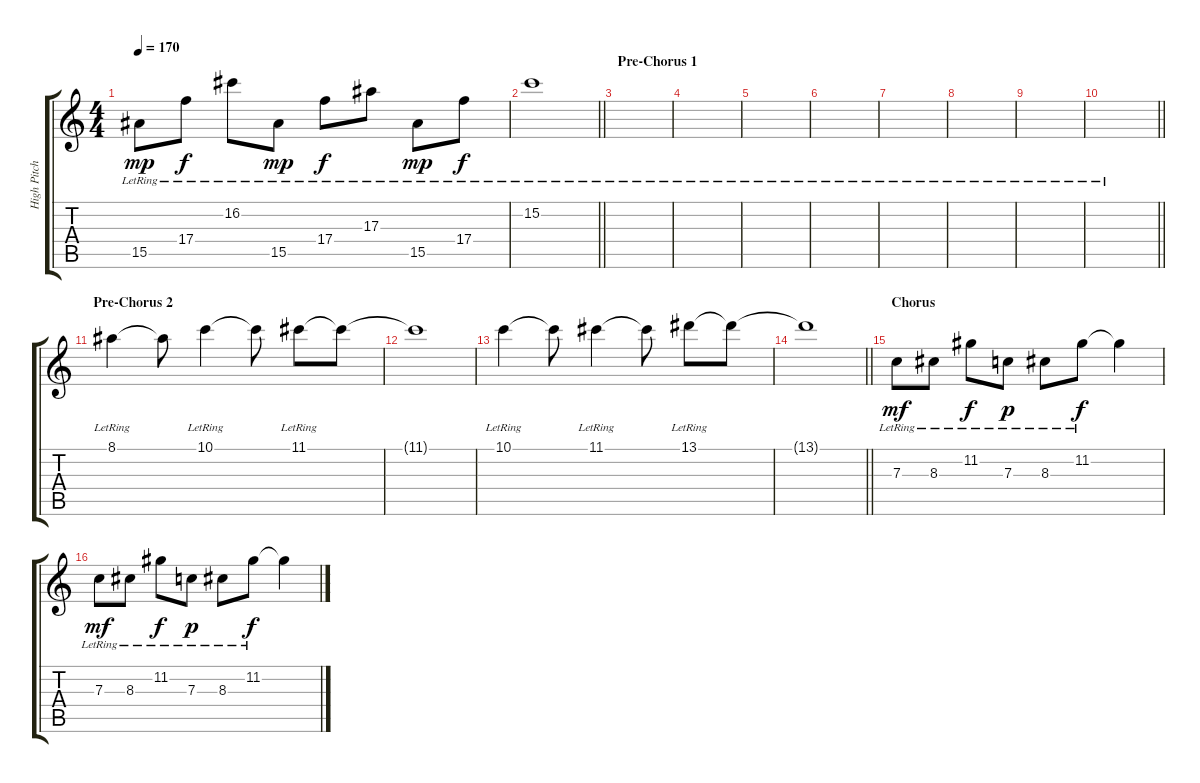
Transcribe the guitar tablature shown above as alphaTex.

\track ("High Pitch Piano" "High Pitch") {instrument acousticgrandpiano}
\staff {score tabs}
\tuning (D5 A4 F4 C4 G3 D3) {hide}
\ts (4 4)
\tempo 170
\clef g2
\ks c
15.5{lr}.8{dy mp} 17.4{lr}.8{dy f} 16.2{lr}.8 15.5{lr}.8{dy mp} 17.4{lr}.8{dy f} 17.3{lr}.8 15.5{lr}.8{dy mp} 17.4{lr}.8{dy f} |
\barLineRight lightlight
15.2{lr}.1 |
\section ("" "Pre-Chorus 1")
|
|
|
|
|
|
|
\barLineRight lightlight
|
\section ("" "Pre-Chorus 2")
8.1{lr}.4 8.1{t}.8 10.1{lr}.4 10.1{t}.8 11.1{lr}.8 11.1{t}.8 |
11.1{t}.1 |
10.1{lr}.4 10.1{t}.8 11.1{lr}.4 11.1{t}.8 13.1{lr}.8 13.1{t}.8 |
\barLineRight lightlight
13.1{t}.1 |
\section ("" "Chorus")
7.3{lr}.8{dy mf} 8.3{lr}.8 11.2{lr}.8{dy f} 7.3{lr}.8{dy p} 8.3{lr}.8 11.2{lr}.8{dy f} 11.2{t}.4 |
7.3{lr}.8{dy mf} 8.3{lr}.8 11.2{lr}.8{dy f} 7.3{lr}.8{dy p} 8.3{lr}.8 11.2{lr}.8{dy f} 11.2{t}.4
